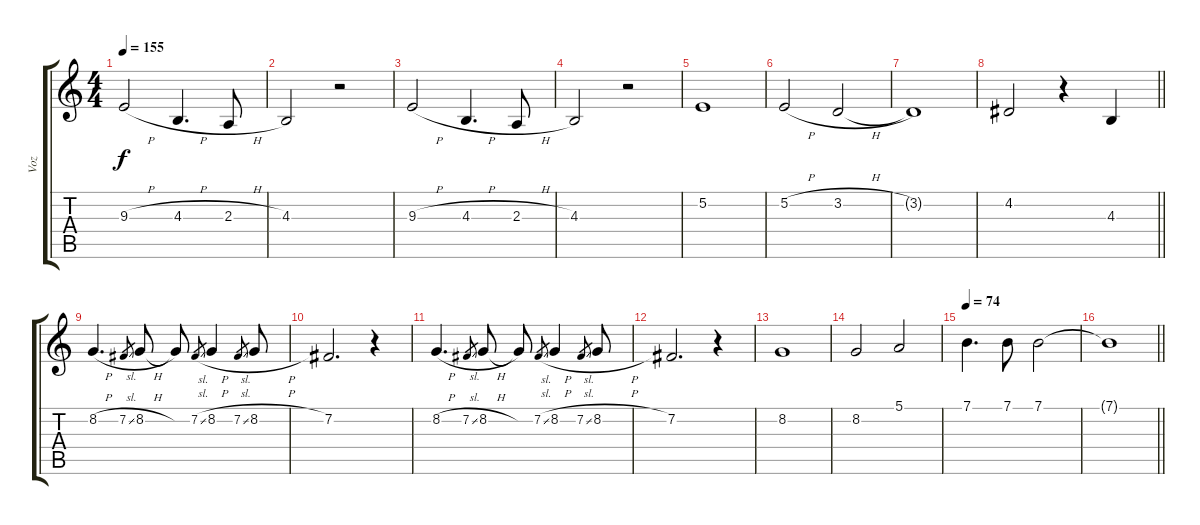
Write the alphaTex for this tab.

\track ("Voz" "Voz") {instrument accordion}
\staff {score tabs}
\tuning (E4 B3 G3 D3 A2 E2) {hide}
\ts (4 4)
\tempo 155
\clef g2
\ks c
9.3{h}.2{dy f} 4.3{h}.4{d} 2.3{h}.8 |
4.3.2 r.2 |
9.3{h}.2 4.3{h}.4{d} 2.3{h}.8 |
4.3.2 r.2 |
5.2.1 |
5.2{h}.2 3.2{h}.2 |
3.2{t}.1 |
\barLineRight lightlight
4.2.2 r.4 4.3.4 |
8.2{h}.4{d} 7.2{sl}.8{gr} 8.2{h}.8 8.2{t}.8 7.2{sl}.8{gr} 8.2{h}.4 7.2{sl}.8{gr} 8.2{h}.8 |
7.2.2{d} r.4 |
8.2{h}.4{d} 7.2{sl}.8{gr} 8.2{h}.8 8.2{t}.8 7.2{sl}.8{gr} 8.2{h}.4 7.2{sl}.8{gr} 8.2{h}.8 |
7.2.2{d} r.4 |
8.2.1 |
8.2.2 5.1.2 |
\tempo 74
7.1.4{d} 7.1.8 7.1.2{volume 6} |
\barLineRight lightlight
7.1{t}.1
